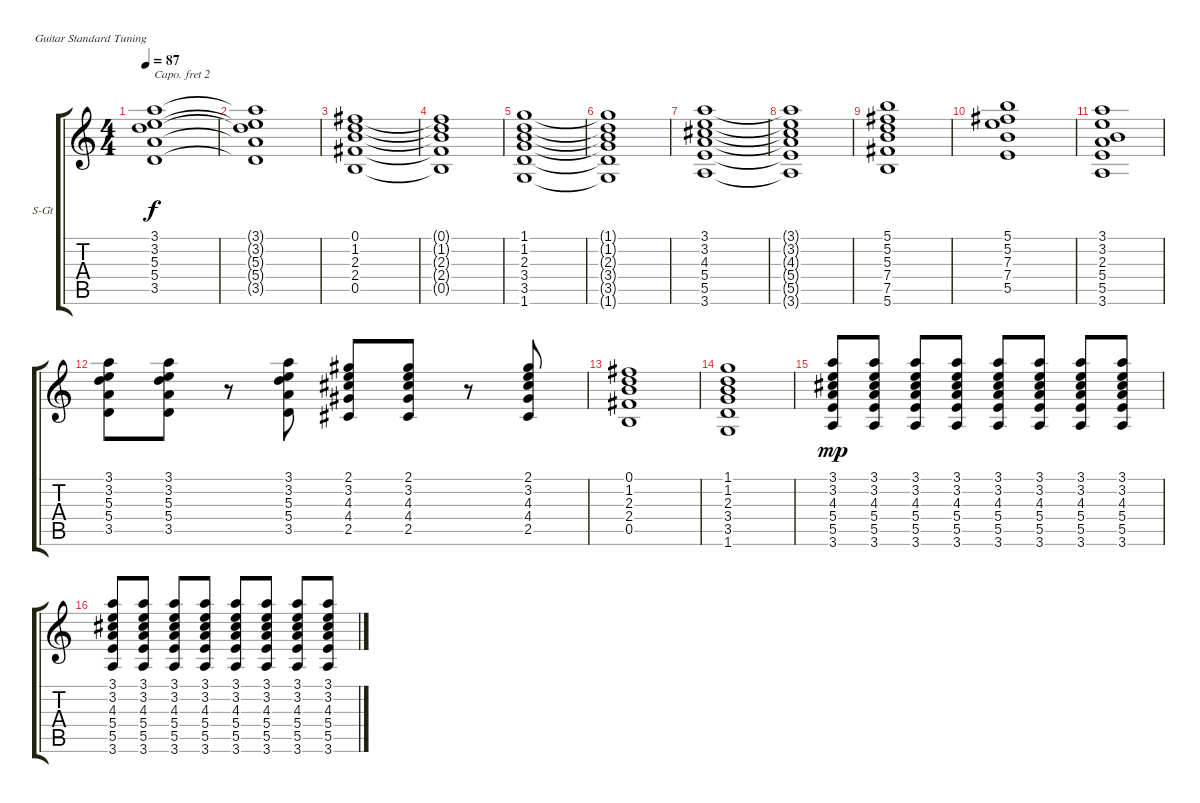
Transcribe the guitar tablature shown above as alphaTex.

\bracketExtendMode groupsimilarinstruments
\firstSystemTrackNameOrientation horizontal
\otherSystemsTrackNameOrientation horizontal
\track ("Acoustic" "S-Gt") {instrument acousticguitarsteel}
\staff {score tabs}
\capo 2
\tuning (E4 B3 G3 D3 A2 E2)
\ts (4 4)
\tempo 87
\clef g2
\ks c
(3.1 3.2 5.3 5.4 3.5).1{dy f} |
(3.1{t} 3.2{t} 5.3{t} 5.4{t} 3.5{t}).1 |
(0.1 1.2 2.3 2.4 0.5).1 |
(0.1{t} 1.2{t} 2.3{t} 2.4{t} 0.5{t}).1 |
(1.1 1.2 2.3 3.4 3.5 1.6).1 |
(1.1{t} 1.2{t} 2.3{t} 3.4{t} 3.5{t} 1.6{t}).1 |
(3.1 3.2 4.3 5.4 5.5 3.6).1 |
(3.1{t} 3.2{t} 4.3{t} 5.4{t} 5.5{t} 3.6{t}).1 |
(5.1 5.2 5.3 7.4 7.5 5.6).1 |
(5.1 5.2 7.3 7.4 5.5).1 |
(3.1 3.2 2.3 5.4 5.5 3.6).1 |
(3.1 3.2 5.3 5.4 3.5).8 (3.1 3.2 5.3 5.4 3.5).8 r.8 (3.1 3.2 5.3 5.4 3.5).8 (2.1 3.2 4.3 4.4 2.5).8 (2.1 3.2 4.3 4.4 2.5).8 r.8 (2.1 3.2 4.3 4.4 2.5).8 |
(0.1 1.2 2.3 2.4 0.5).1 |
(1.1 1.2 2.3 3.4 3.5 1.6).1 |
(3.1 3.2 4.3 5.4 5.5 3.6).8{dy mp} (3.1 3.2 4.3 5.4 5.5 3.6).8 (3.1 3.2 4.3 5.4 5.5 3.6).8 (3.1 3.2 4.3 5.4 5.5 3.6).8 (3.1 3.2 4.3 5.4 5.5 3.6).8 (3.1 3.2 4.3 5.4 5.5 3.6).8 (3.1 3.2 4.3 5.4 5.5 3.6).8 (3.1 3.2 4.3 5.4 5.5 3.6).8 |
(3.1 3.2 4.3 5.4 5.5 3.6).8 (3.1 3.2 4.3 5.4 5.5 3.6).8 (3.1 3.2 4.3 5.4 5.5 3.6).8 (3.1 3.2 4.3 5.4 5.5 3.6).8 (3.1 3.2 4.3 5.4 5.5 3.6).8 (3.1 3.2 4.3 5.4 5.5 3.6).8 (3.1 3.2 4.3 5.4 5.5 3.6).8 (3.1 3.2 4.3 5.4 5.5 3.6).8
